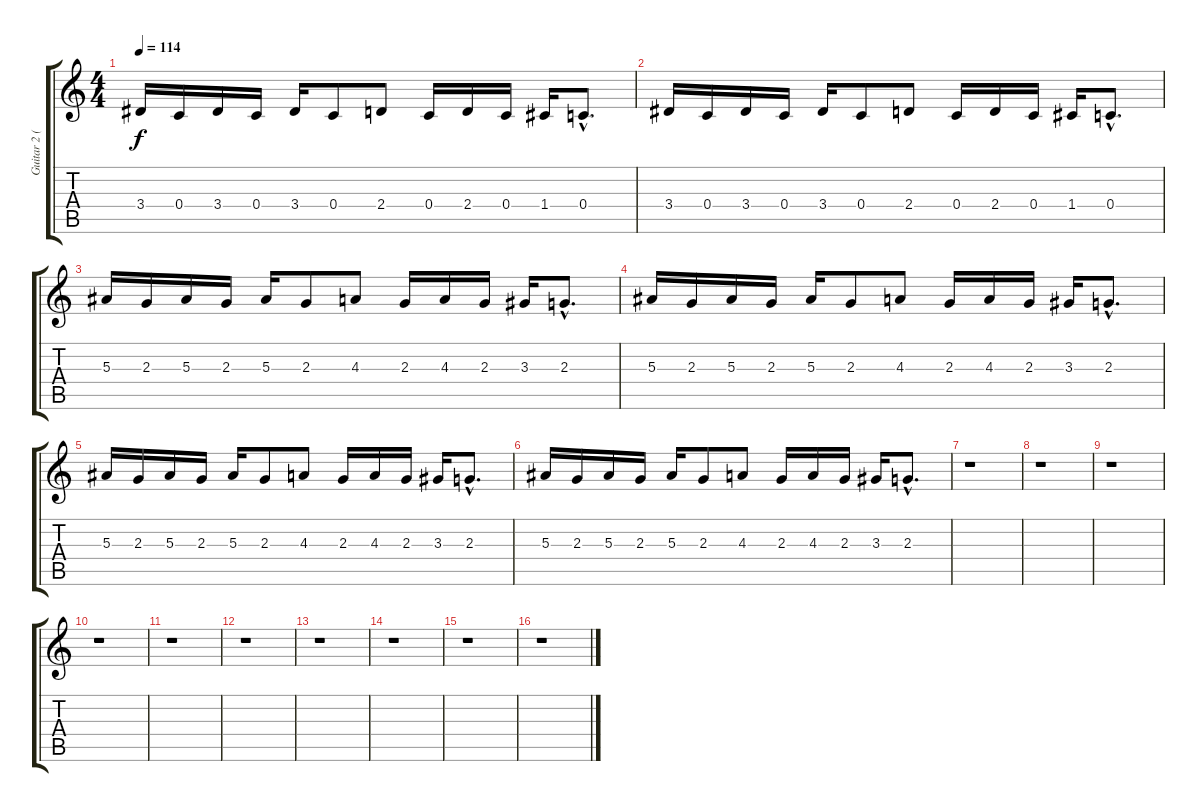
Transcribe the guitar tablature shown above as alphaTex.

\track ("Guitar 2 (Drop C)" "Guitar 2 (") {instrument overdrivenguitar}
\staff {score tabs}
\tuning (D4 A3 F3 C3 G2 C2) {hide}
\ts (4 4)
\tempo 114
\clef g2
\ks c
3.4.16{dy f} 0.4.16 3.4.16 0.4.16 3.4.16 0.4.8 2.4.8 0.4.16 2.4.16 0.4.16 1.4.16 0.4{hac}.8{d} |
3.4.16 0.4.16 3.4.16 0.4.16 3.4.16 0.4.8 2.4.8 0.4.16 2.4.16 0.4.16 1.4.16 0.4{hac}.8{d} |
5.3.16 2.3.16 5.3.16 2.3.16 5.3.16 2.3.8 4.3.8 2.3.16 4.3.16 2.3.16 3.3.16 2.3{hac}.8{d} |
5.3.16 2.3.16 5.3.16 2.3.16 5.3.16 2.3.8 4.3.8 2.3.16 4.3.16 2.3.16 3.3.16 2.3{hac}.8{d} |
5.3.16 2.3.16 5.3.16 2.3.16 5.3.16 2.3.8 4.3.8 2.3.16 4.3.16 2.3.16 3.3.16 2.3{hac}.8{d} |
5.3.16 2.3.16 5.3.16 2.3.16 5.3.16 2.3.8 4.3.8 2.3.16 4.3.16 2.3.16 3.3.16 2.3{hac}.8{d} |
r.1 |
r.1 |
r.1 |
r.1 |
r.1 |
r.1 |
r.1 |
r.1 |
r.1 |
r.1
